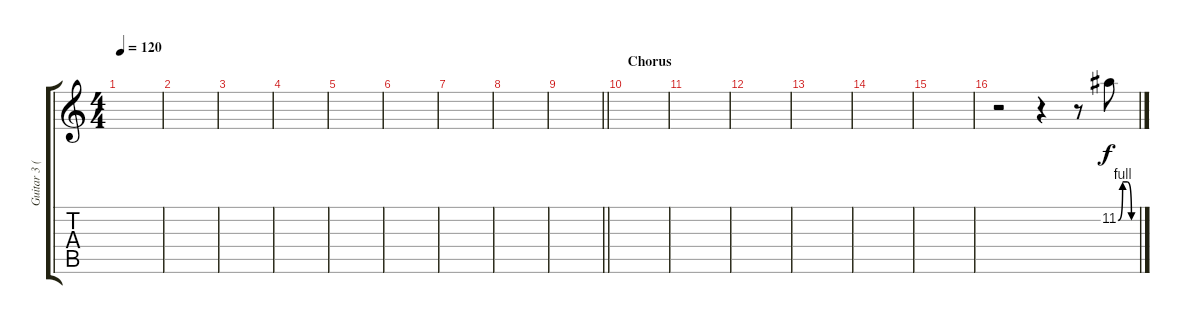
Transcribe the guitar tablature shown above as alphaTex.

\track ("Guitar 3 (Clean)" "Guitar 3 (") {instrument electricguitarjazz}
\staff {score tabs}
\tuning (E4 B3 G3 D3 A2 E2) {hide}
\ts (4 4)
\tempo 120
\clef g2
\ks c
|
|
|
|
|
|
|
|
\barLineRight lightlight
|
\section ("" "Chorus")
|
|
|
|
|
|
r.2 r.4 r.8 11.2{be (custom 0 0 15 4 30 4 45 0 60 0)}.8
